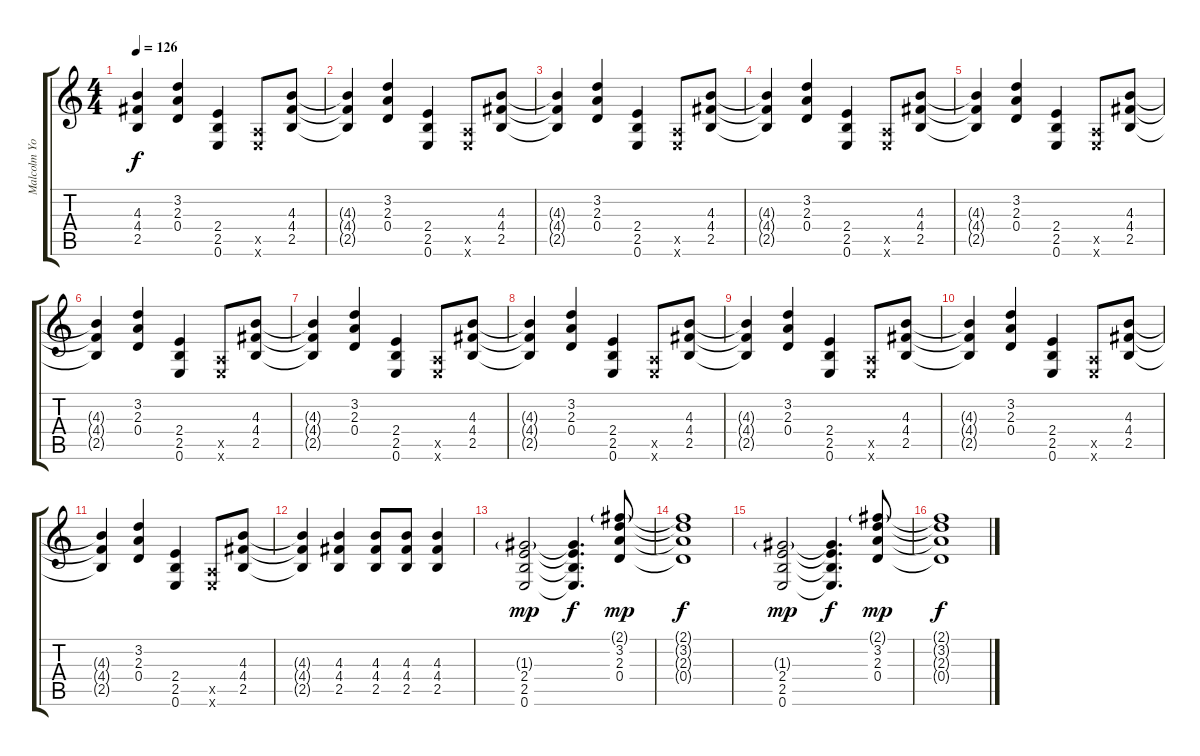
\track ("Malcolm Young" "Malcolm Yo") {instrument overdrivenguitar}
\staff {score tabs}
\tuning (E4 B3 G3 D3 A2 E2) {hide}
\ts (4 4)
\tempo 126
\clef g2
\ks c
(4.3{t} 4.4{t} 2.5{t}).4{dy f} (3.2 2.3 0.4).4 (2.4 2.5 0.6).4 (0.5{x} 0.6{x}).8 (4.3 4.4 2.5).8 |
(4.3{t} 4.4{t} 2.5{t}).4 (3.2 2.3 0.4).4 (2.4 2.5 0.6).4 (0.5{x} 0.6{x}).8 (4.3 4.4 2.5).8 |
(4.3{t} 4.4{t} 2.5{t}).4 (3.2 2.3 0.4).4 (2.4 2.5 0.6).4 (0.5{x} 0.6{x}).8 (4.3 4.4 2.5).8 |
(4.3{t} 4.4{t} 2.5{t}).4 (3.2 2.3 0.4).4 (2.4 2.5 0.6).4 (0.5{x} 0.6{x}).8 (4.3 4.4 2.5).8 |
(4.3{t} 4.4{t} 2.5{t}).4 (3.2 2.3 0.4).4 (2.4 2.5 0.6).4 (0.5{x} 0.6{x}).8 (4.3 4.4 2.5).8 |
(4.3{t} 4.4{t} 2.5{t}).4 (3.2 2.3 0.4).4 (2.4 2.5 0.6).4 (0.5{x} 0.6{x}).8 (4.3 4.4 2.5).8 |
(4.3{t} 4.4{t} 2.5{t}).4 (3.2 2.3 0.4).4 (2.4 2.5 0.6).4 (0.5{x} 0.6{x}).8 (4.3 4.4 2.5).8 |
(4.3{t} 4.4{t} 2.5{t}).4 (3.2 2.3 0.4).4 (2.4 2.5 0.6).4 (0.5{x} 0.6{x}).8 (4.3 4.4 2.5).8 |
(4.3{t} 4.4{t} 2.5{t}).4 (3.2 2.3 0.4).4 (2.4 2.5 0.6).4 (0.5{x} 0.6{x}).8 (4.3 4.4 2.5).8 |
(4.3{t} 4.4{t} 2.5{t}).4 (3.2 2.3 0.4).4 (2.4 2.5 0.6).4 (0.5{x} 0.6{x}).8 (4.3 4.4 2.5).8 |
(4.3{t} 4.4{t} 2.5{t}).4 (3.2 2.3 0.4).4 (2.4 2.5 0.6).4 (0.5{x} 0.6{x}).8 (4.3 4.4 2.5).8 |
(4.3{t} 4.4{t} 2.5{t}).4 (4.3 4.4 2.5).4 (4.3 4.4 2.5).8 (4.3 4.4 2.5).8 (4.3 4.4 2.5).4 |
(1.3{g} 2.4 2.5 0.6).2{dy mp} (1.3{t} 2.4{t} 2.5{t} 0.6{t}).4{d dy f} (2.1{g} 3.2 2.3 0.4).8{dy mp} |
(2.1{t} 3.2{t} 2.3{t} 0.4{t}).1{dy f} |
(1.3{g} 2.4 2.5 0.6).2{dy mp} (1.3{t} 2.4{t} 2.5{t} 0.6{t}).4{d dy f} (2.1{g} 3.2 2.3 0.4).8{dy mp} |
(2.1{t} 3.2{t} 2.3{t} 0.4{t}).1{dy f}
